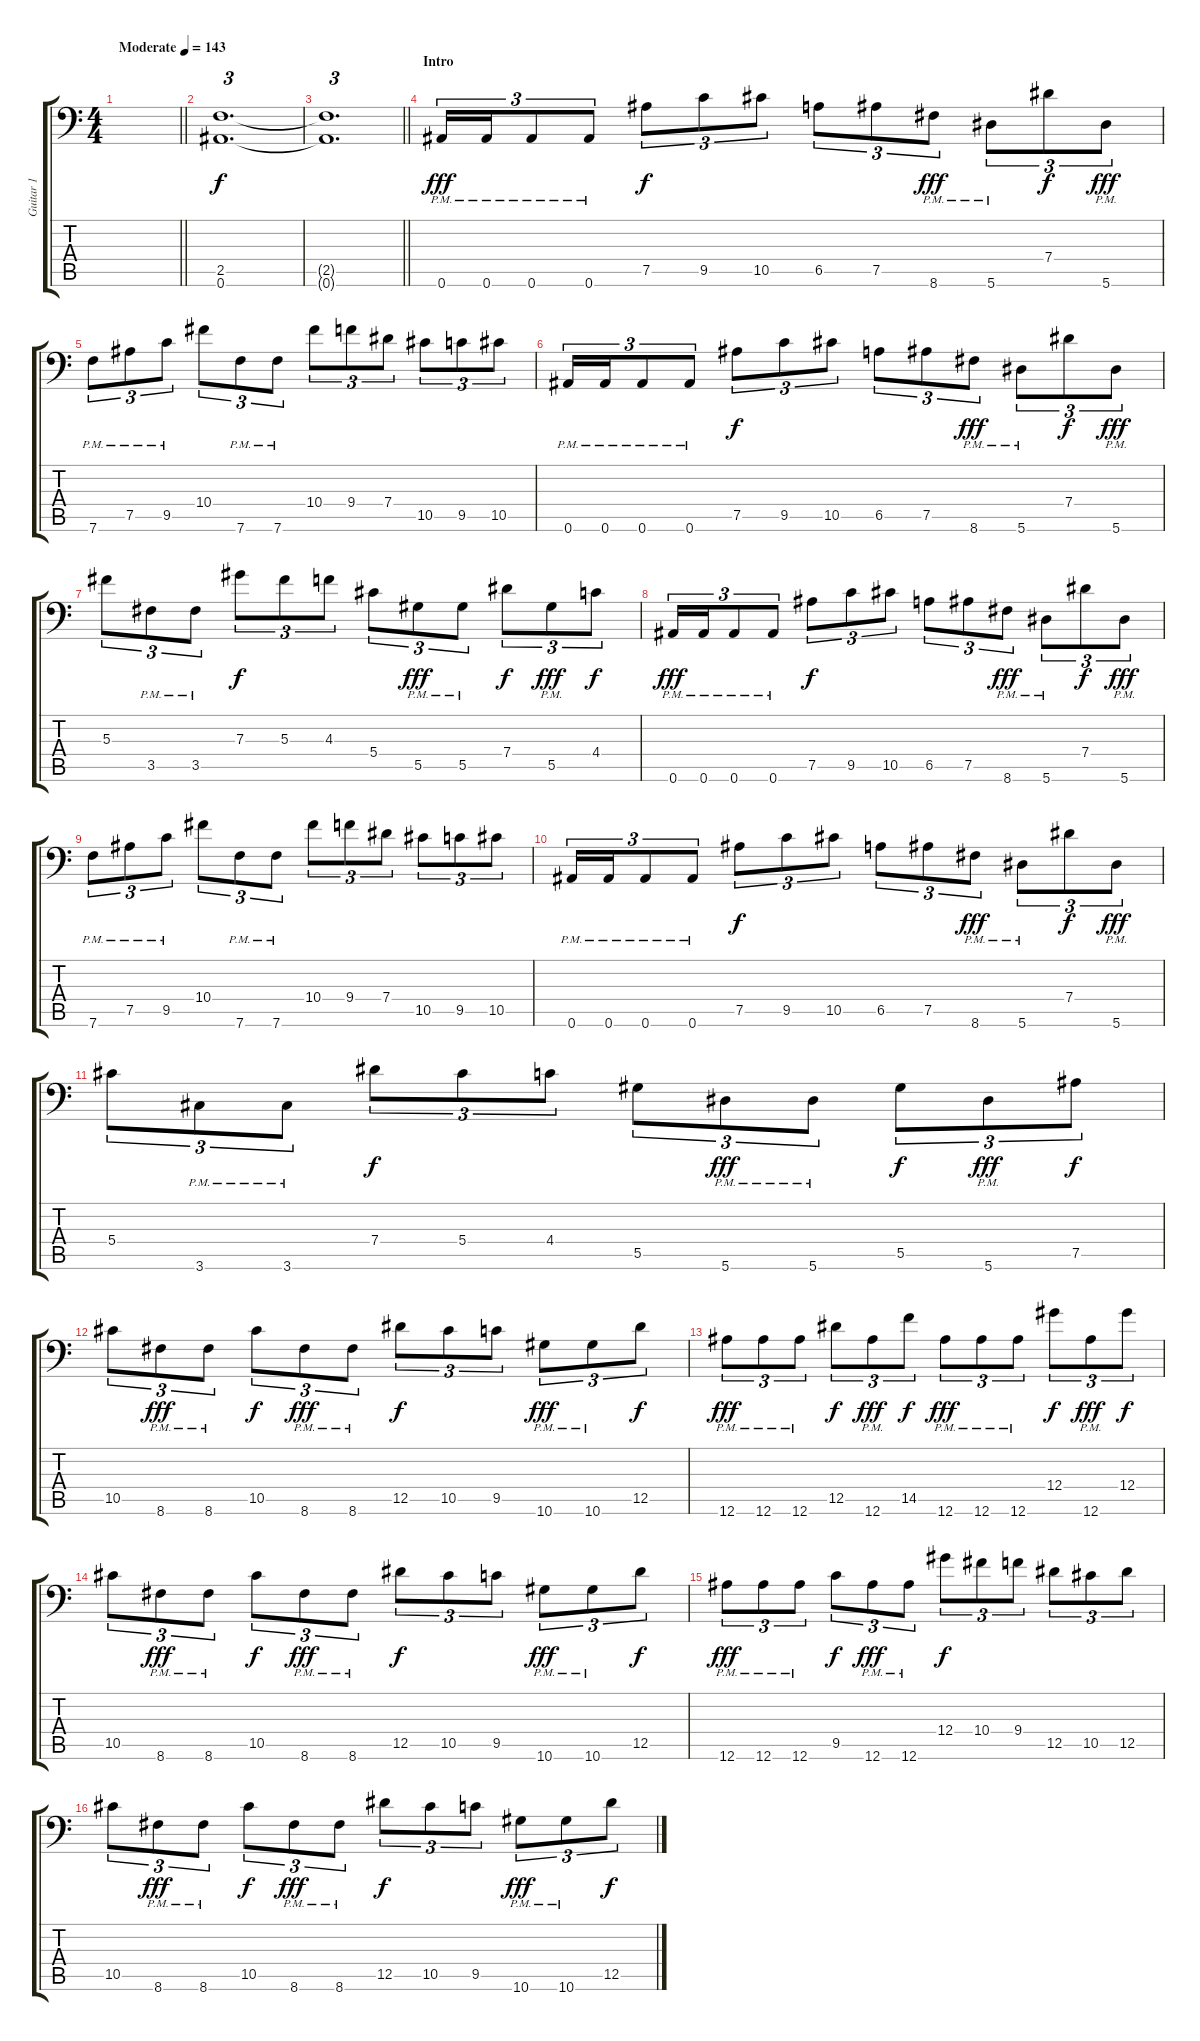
\track ("Guitar 1" "Guitar 1") {instrument distortionguitar}
\staff {score tabs}
\tuning (Bb3 F3 Db3 Ab2 Eb2 Bb1) {hide}
\ts (4 4)
\tempo (143 "Moderate")
\clef f4
\barLineRight lightlight
\ks c
|
(2.5 0.6).1{d tu (3 2) volume 16} |
\barLineRight lightlight
(2.5{t} 0.6{t}).1{d tu (3 2) dy f} |
\section ("" "Intro")
0.6{pm}.16{tu (3 2) dy fff} 0.6{pm}.16{tu (3 2)} 0.6{pm}.8{tu (3 2)} 0.6{pm}.8{tu (3 2)} 7.5.8{tu (3 2) dy f} 9.5.8{tu (3 2)} 10.5.8{tu (3 2)} 6.5.8{tu (3 2)} 7.5.8{tu (3 2)} 8.6{pm}.8{tu (3 2) dy fff} 5.6{pm}.8{tu (3 2)} 7.4.8{tu (3 2) dy f} 5.6{pm}.8{tu (3 2) dy fff} |
7.6{pm}.8{tu (3 2)} 7.5{pm}.8{tu (3 2)} 9.5{pm}.8{tu (3 2)} 10.4.8{tu (3 2)} 7.6{pm}.8{tu (3 2)} 7.6{pm}.8{tu (3 2)} 10.4.8{tu (3 2)} 9.4.8{tu (3 2)} 7.4.8{tu (3 2)} 10.5.8{tu (3 2)} 9.5.8{tu (3 2)} 10.5.8{tu (3 2)} |
0.6{pm}.16{tu (3 2)} 0.6{pm}.16{tu (3 2)} 0.6{pm}.8{tu (3 2)} 0.6{pm}.8{tu (3 2)} 7.5.8{tu (3 2) dy f} 9.5.8{tu (3 2)} 10.5.8{tu (3 2)} 6.5.8{tu (3 2)} 7.5.8{tu (3 2)} 8.6{pm}.8{tu (3 2) dy fff} 5.6{pm}.8{tu (3 2)} 7.4.8{tu (3 2) dy f} 5.6{pm}.8{tu (3 2) dy fff} |
5.3.8{tu (3 2)} 3.5{pm}.8{tu (3 2)} 3.5{pm}.8{tu (3 2)} 7.3.8{tu (3 2) dy f} 5.3.8{tu (3 2)} 4.3.8{tu (3 2)} 5.4.8{tu (3 2)} 5.5{pm}.8{tu (3 2) dy fff} 5.5{pm}.8{tu (3 2)} 7.4.8{tu (3 2) dy f} 5.5{pm}.8{tu (3 2) dy fff} 4.4.8{tu (3 2) dy f} |
0.6{pm}.16{tu (3 2) dy fff} 0.6{pm}.16{tu (3 2)} 0.6{pm}.8{tu (3 2)} 0.6{pm}.8{tu (3 2)} 7.5.8{tu (3 2) dy f} 9.5.8{tu (3 2)} 10.5.8{tu (3 2)} 6.5.8{tu (3 2)} 7.5.8{tu (3 2)} 8.6{pm}.8{tu (3 2) dy fff} 5.6{pm}.8{tu (3 2)} 7.4.8{tu (3 2) dy f} 5.6{pm}.8{tu (3 2) dy fff} |
7.6{pm}.8{tu (3 2)} 7.5{pm}.8{tu (3 2)} 9.5{pm}.8{tu (3 2)} 10.4.8{tu (3 2)} 7.6{pm}.8{tu (3 2)} 7.6{pm}.8{tu (3 2)} 10.4.8{tu (3 2)} 9.4.8{tu (3 2)} 7.4.8{tu (3 2)} 10.5.8{tu (3 2)} 9.5.8{tu (3 2)} 10.5.8{tu (3 2)} |
0.6{pm}.16{tu (3 2)} 0.6{pm}.16{tu (3 2)} 0.6{pm}.8{tu (3 2)} 0.6{pm}.8{tu (3 2)} 7.5.8{tu (3 2) dy f} 9.5.8{tu (3 2)} 10.5.8{tu (3 2)} 6.5.8{tu (3 2)} 7.5.8{tu (3 2)} 8.6{pm}.8{tu (3 2) dy fff} 5.6{pm}.8{tu (3 2)} 7.4.8{tu (3 2) dy f} 5.6{pm}.8{tu (3 2) dy fff} |
5.4.8{tu (3 2)} 3.6{pm}.8{tu (3 2)} 3.6{pm}.8{tu (3 2)} 7.4.8{tu (3 2) dy f} 5.4.8{tu (3 2)} 4.4.8{tu (3 2)} 5.5.8{tu (3 2)} 5.6{pm}.8{tu (3 2) dy fff} 5.6{pm}.8{tu (3 2)} 5.5.8{tu (3 2) dy f} 5.6{pm}.8{tu (3 2) dy fff} 7.5.8{tu (3 2) dy f} |
10.5.8{tu (3 2)} 8.6{pm}.8{tu (3 2) dy fff} 8.6{pm}.8{tu (3 2)} 10.5.8{tu (3 2) dy f} 8.6{pm}.8{tu (3 2) dy fff} 8.6{pm}.8{tu (3 2)} 12.5.8{tu (3 2) dy f} 10.5.8{tu (3 2)} 9.5.8{tu (3 2)} 10.6{pm}.8{tu (3 2) dy fff} 10.6{pm}.8{tu (3 2)} 12.5.8{tu (3 2) dy f} |
12.6{pm}.8{tu (3 2) dy fff} 12.6{pm}.8{tu (3 2)} 12.6{pm}.8{tu (3 2)} 12.5.8{tu (3 2) dy f} 12.6{pm}.8{tu (3 2) dy fff} 14.5.8{tu (3 2) dy f} 12.6{pm}.8{tu (3 2) dy fff} 12.6{pm}.8{tu (3 2)} 12.6{pm}.8{tu (3 2)} 12.4.8{tu (3 2) dy f} 12.6{pm}.8{tu (3 2) dy fff} 12.4.8{tu (3 2) dy f} |
10.5.8{tu (3 2)} 8.6{pm}.8{tu (3 2) dy fff} 8.6{pm}.8{tu (3 2)} 10.5.8{tu (3 2) dy f} 8.6{pm}.8{tu (3 2) dy fff} 8.6{pm}.8{tu (3 2)} 12.5.8{tu (3 2) dy f} 10.5.8{tu (3 2)} 9.5.8{tu (3 2)} 10.6{pm}.8{tu (3 2) dy fff} 10.6{pm}.8{tu (3 2)} 12.5.8{tu (3 2) dy f} |
12.6{pm}.8{tu (3 2) dy fff} 12.6{pm}.8{tu (3 2)} 12.6{pm}.8{tu (3 2)} 9.5.8{tu (3 2) dy f} 12.6{pm}.8{tu (3 2) dy fff} 12.6{pm}.8{tu (3 2)} 12.4.8{tu (3 2) dy f} 10.4.8{tu (3 2)} 9.4.8{tu (3 2)} 12.5.8{tu (3 2)} 10.5.8{tu (3 2)} 12.5.8{tu (3 2)} |
10.5.8{tu (3 2)} 8.6{pm}.8{tu (3 2) dy fff} 8.6{pm}.8{tu (3 2)} 10.5.8{tu (3 2) dy f} 8.6{pm}.8{tu (3 2) dy fff} 8.6{pm}.8{tu (3 2)} 12.5.8{tu (3 2) dy f} 10.5.8{tu (3 2)} 9.5.8{tu (3 2)} 10.6{pm}.8{tu (3 2) dy fff} 10.6{pm}.8{tu (3 2)} 12.5.8{tu (3 2) dy f}
